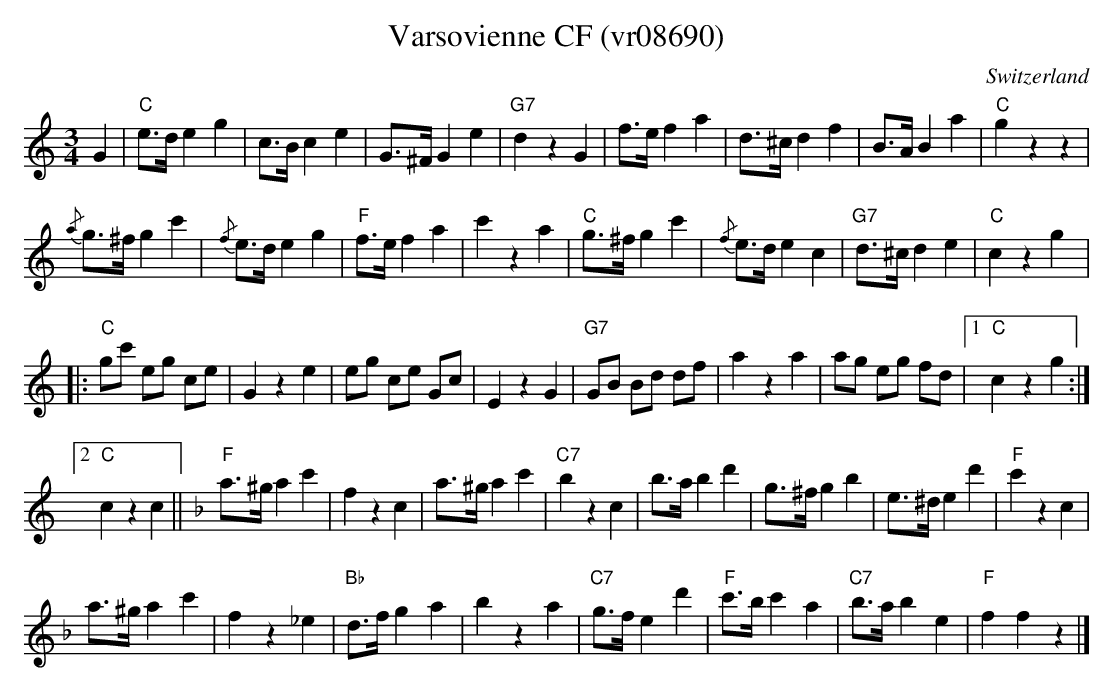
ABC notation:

X:1
T: Varsovienne CF (vr08690)
O:Switzerland
M:3/4
L:1/8
K:C %%MIDI gchordon
G2 | "C"e>d e2g2 | c>B c2e2 | G>^F G2e2 | "G7"d2z2G2 | f>e f2a2 | d>^c d2f2 | B>A B2a2 | "C"g2z2z2 |
{/a}g>^f g2c'2 | {/f}e>d e2g2 | "F"f>e f2a2 | c'2z2a2 | "C"g>^f g2c'2 | {/f}e>d e2c2 | "G7"d>^c d2e2 | "C"c2z2g2 |:
"C"gc' eg ce | G2z2e2 | eg ce Gc | E2z2G2 | "G7"GB Bd df | a2z2a2 | ag eg fd |1 "C"c2z2g2 :|2
"C"c2z2c2 || [K:F] "F"a>^g a2c'2 | f2z2c2 | a>^g a2c'2 | "C7"b2z2c2 | b>a b2d'2 | g>^f g2b2 | e>^d e2d'2 | "F"c'2z2c2 |
a>^g a2c'2 | f2z2_e2 | "Bb"d>f g2a2 | b2z2a2 | "C7"g>f e2d'2 | "F"c'>b c'2a2 | "C7"b>a b2e2 | "F"f2f2z2 |]
